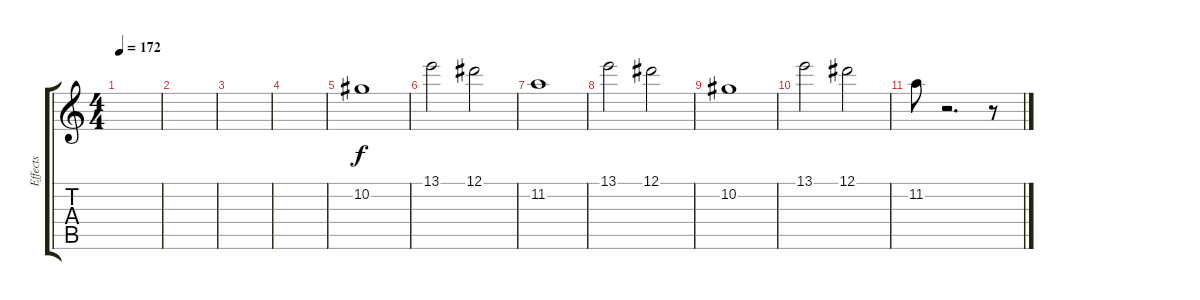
\track ("Effects" "Effects") {instrument electricguitarclean}
\staff {score tabs}
\tuning (Eb4 Bb3 Gb3 Db3 Ab2 Db2) {hide}
\ts (4 4)
\tempo 172
\clef g2
\ks c
|
|
|
|
10.2.1{dy f volume 14 instrument lead1square} |
13.1.2 12.1.2 |
11.2.1 |
13.1.2 12.1.2 |
10.2.1 |
13.1.2 12.1.2 |
11.2.8 r.2{d} r.8
